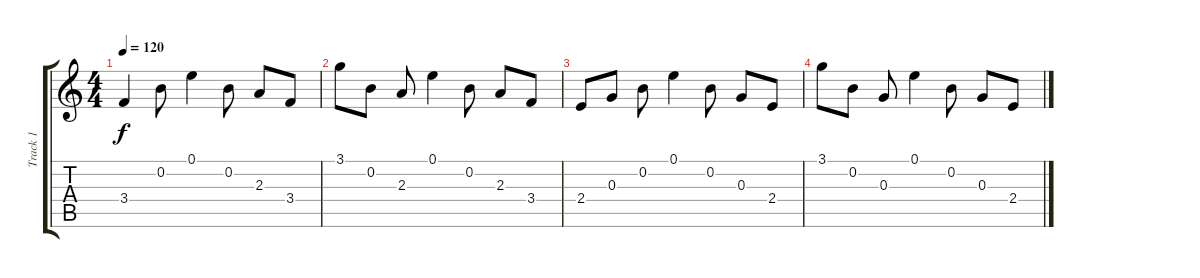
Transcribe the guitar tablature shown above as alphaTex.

\track ("Track 1" "Track 1") {instrument acousticguitarsteel}
\staff {score tabs}
\tuning (E4 B3 G3 D3 A2 E2) {hide}
\ts (4 4)
\tempo 120
\clef g2
\ks c
3.4.4{dy f} 0.2.8 0.1.4 0.2.8 2.3.8 3.4.8 |
3.1.8 0.2.8 2.3.8 0.1.4 0.2.8 2.3.8 3.4.8 |
2.4.8 0.3.8 0.2.8 0.1.4 0.2.8 0.3.8 2.4.8 |
3.1.8 0.2.8 0.3.8 0.1.4 0.2.8 0.3.8 2.4.8
